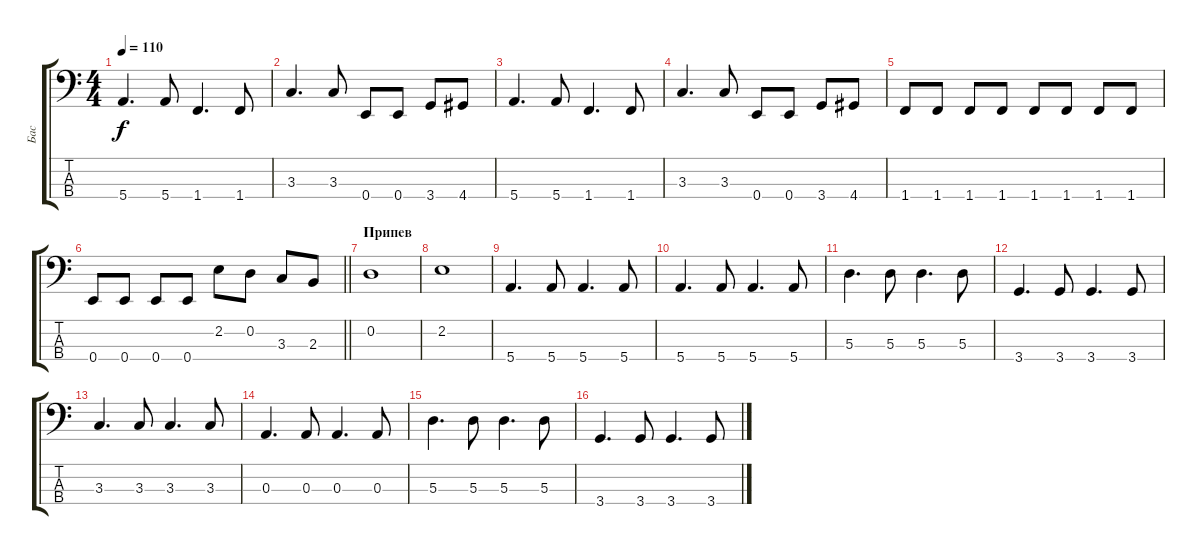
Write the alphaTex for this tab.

\track ("Бас" "Бас") {instrument electricbassfinger}
\staff {score tabs}
\tuning (G2 D2 A1 E1) {hide}
\ts (4 4)
\tempo 110
\clef f4
\ks c
5.4.4{d dy f} 5.4.8 1.4.4{d} 1.4.8 |
3.3.4{d} 3.3.8 0.4.8 0.4.8 3.4.8 4.4.8 |
5.4.4{d} 5.4.8 1.4.4{d} 1.4.8 |
3.3.4{d} 3.3.8 0.4.8 0.4.8 3.4.8 4.4.8 |
1.4.8 1.4.8 1.4.8 1.4.8 1.4.8 1.4.8 1.4.8 1.4.8 |
\barLineRight lightlight
0.4.8 0.4.8 0.4.8 0.4.8 2.2.8 0.2.8 3.3.8 2.3.8 |
\section ("" "Припев")
0.2.1 |
2.2.1 |
5.4.4{d} 5.4.8 5.4.4{d} 5.4.8 |
5.4.4{d} 5.4.8 5.4.4{d} 5.4.8 |
5.3.4{d} 5.3.8 5.3.4{d} 5.3.8 |
3.4.4{d} 3.4.8 3.4.4{d} 3.4.8 |
3.3.4{d} 3.3.8 3.3.4{d} 3.3.8 |
0.3.4{d} 0.3.8 0.3.4{d} 0.3.8 |
5.3.4{d} 5.3.8 5.3.4{d} 5.3.8 |
3.4.4{d} 3.4.8 3.4.4{d} 3.4.8
